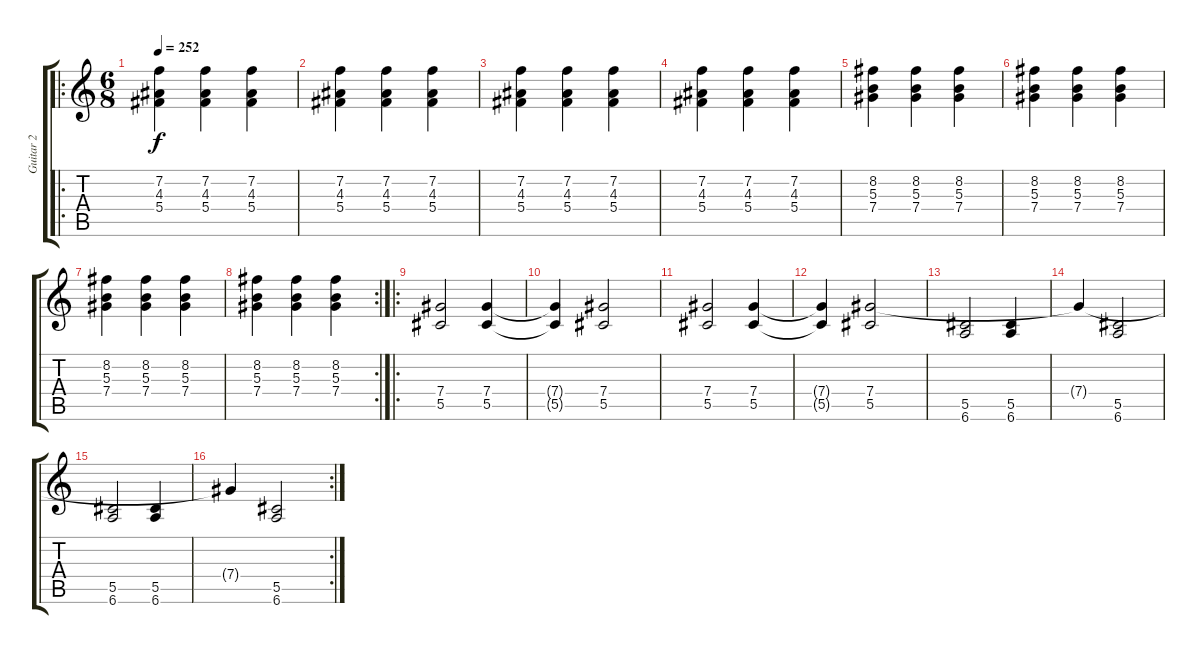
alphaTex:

\track ("Guitar 2" "Guitar 2") {instrument electricguitarclean}
\staff {score tabs}
\tuning (Eb4 Bb3 Gb3 Db3 Ab2 Eb2) {hide}
\ro
\ts (6 8)
\tempo 252
\clef g2
\ks c
(7.2 4.3 5.4).4{dy f volume 13} (7.2 4.3 5.4).4 (7.2 4.3 5.4).4 |
(7.2 4.3 5.4).4 (7.2 4.3 5.4).4 (7.2 4.3 5.4).4 |
(7.2 4.3 5.4).4 (7.2 4.3 5.4).4 (7.2 4.3 5.4).4 |
(7.2 4.3 5.4).4 (7.2 4.3 5.4).4 (7.2 4.3 5.4).4{volume 14} |
(8.2 5.3 7.4).4 (8.2 5.3 7.4).4 (8.2 5.3 7.4).4 |
(8.2 5.3 7.4).4 (8.2 5.3 7.4).4 (8.2 5.3 7.4).4 |
(8.2 5.3 7.4).4 (8.2 5.3 7.4).4 (8.2 5.3 7.4).4 |
\rc 2
(8.2 5.3 7.4).4 (8.2 5.3 7.4).4 (8.2 5.3 7.4).4 |
\ro
(7.4 5.5).2 (7.4 5.5).4 |
(7.4{t} 5.5{t}).4 (7.4 5.5).2 |
(7.4 5.5).2 (7.4 5.5).4 |
(7.4{t} 5.5{t}).4 (7.4 5.5).2 |
(5.5 6.6).2 (5.5 6.6).4 |
7.4{t}.4 (5.5 6.6).2 |
(5.5 6.6).2 (5.5 6.6).4 |
\rc 2
7.4{t}.4 (5.5 6.6).2
